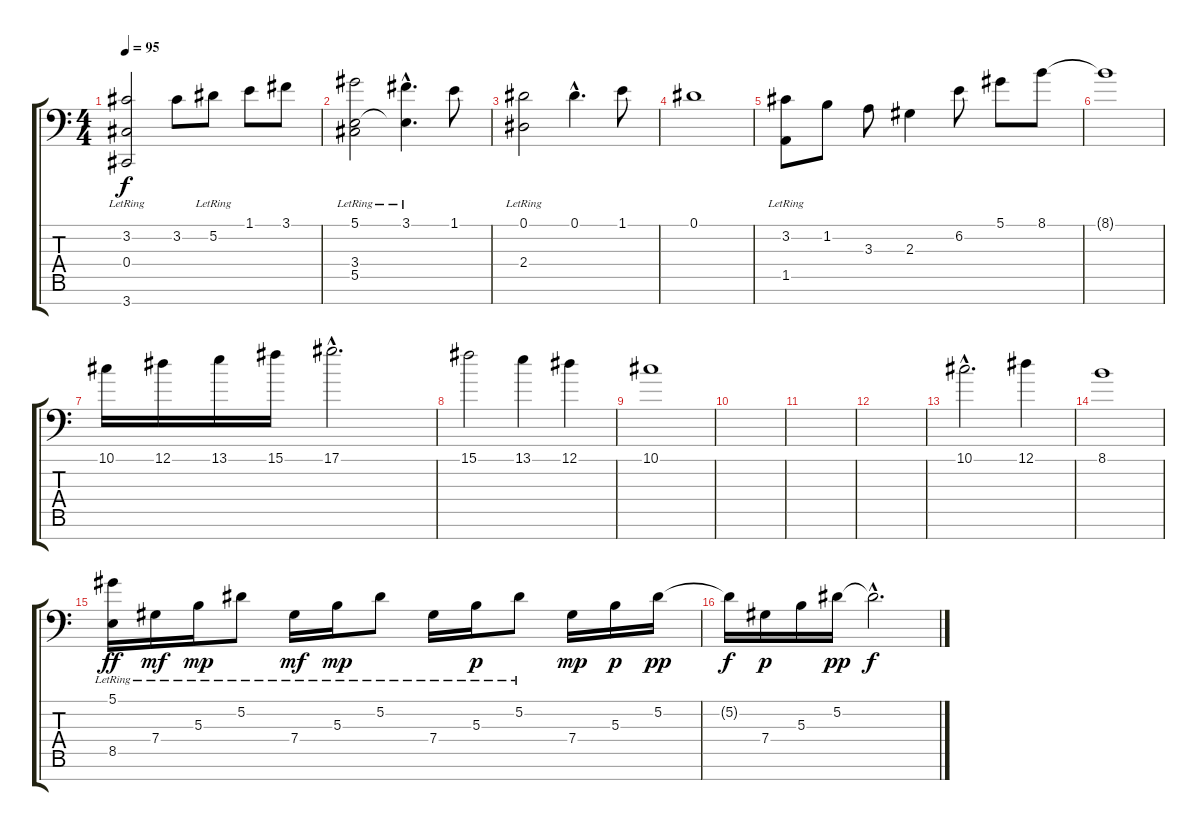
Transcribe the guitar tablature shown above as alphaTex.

\track "" {instrument acousticgrandpiano}
\staff {score tabs}
\tuning (Eb4 Bb3 Gb3 Db3 Ab2 Eb2 Bb1) {hide}
\ts (4 4)
\tempo 95
\clef f4
\ks c
(3.2{lr} 0.4{lr} 3.7{lr}).2{dy f} 3.2.8 5.2{lr}.8 1.1.8 3.1.8 |
(5.1 3.4{lr} 5.5{lr}).2 (3.1{hac lr} 3.4{hac t}).4{d} 1.1.8 |
(0.1 2.4{lr}).2 0.1{hac}.4{d} 1.1.8 |
0.1.1 |
(3.2 1.5{lr}).8 1.2.8 3.3.8 2.3.4 6.2.8 5.1.8 8.1.8 |
8.1{t}.1 |
10.1.16 12.1.16 13.1.16 15.1.16 17.1{hac}.2{d} |
15.1.2 13.1.4 12.1.4 |
10.1.1 |
|
|
|
10.1{hac}.2{d} 12.1.4 |
8.1.1 |
(5.1{lr} 8.5{lr}).16{dy ff volume 16 instrument orchestralharp} 7.4{lr}.16{dy mf} 5.3{lr}.16{dy mp} 5.2{lr}.8 7.4{lr}.16{dy mf} 5.3{lr}.16{dy mp} 5.2{lr}.8 7.4{lr}.16 5.3{lr}.16{dy p} 5.2{lr}.8 7.4.16{dy mp} 5.3.16{dy p} 5.2.16{dy pp} |
5.2{t}.16{dy f} 7.4.16{dy p} 5.3.16 5.2.16{dy pp} 5.2{hac t}.2{d dy f}
